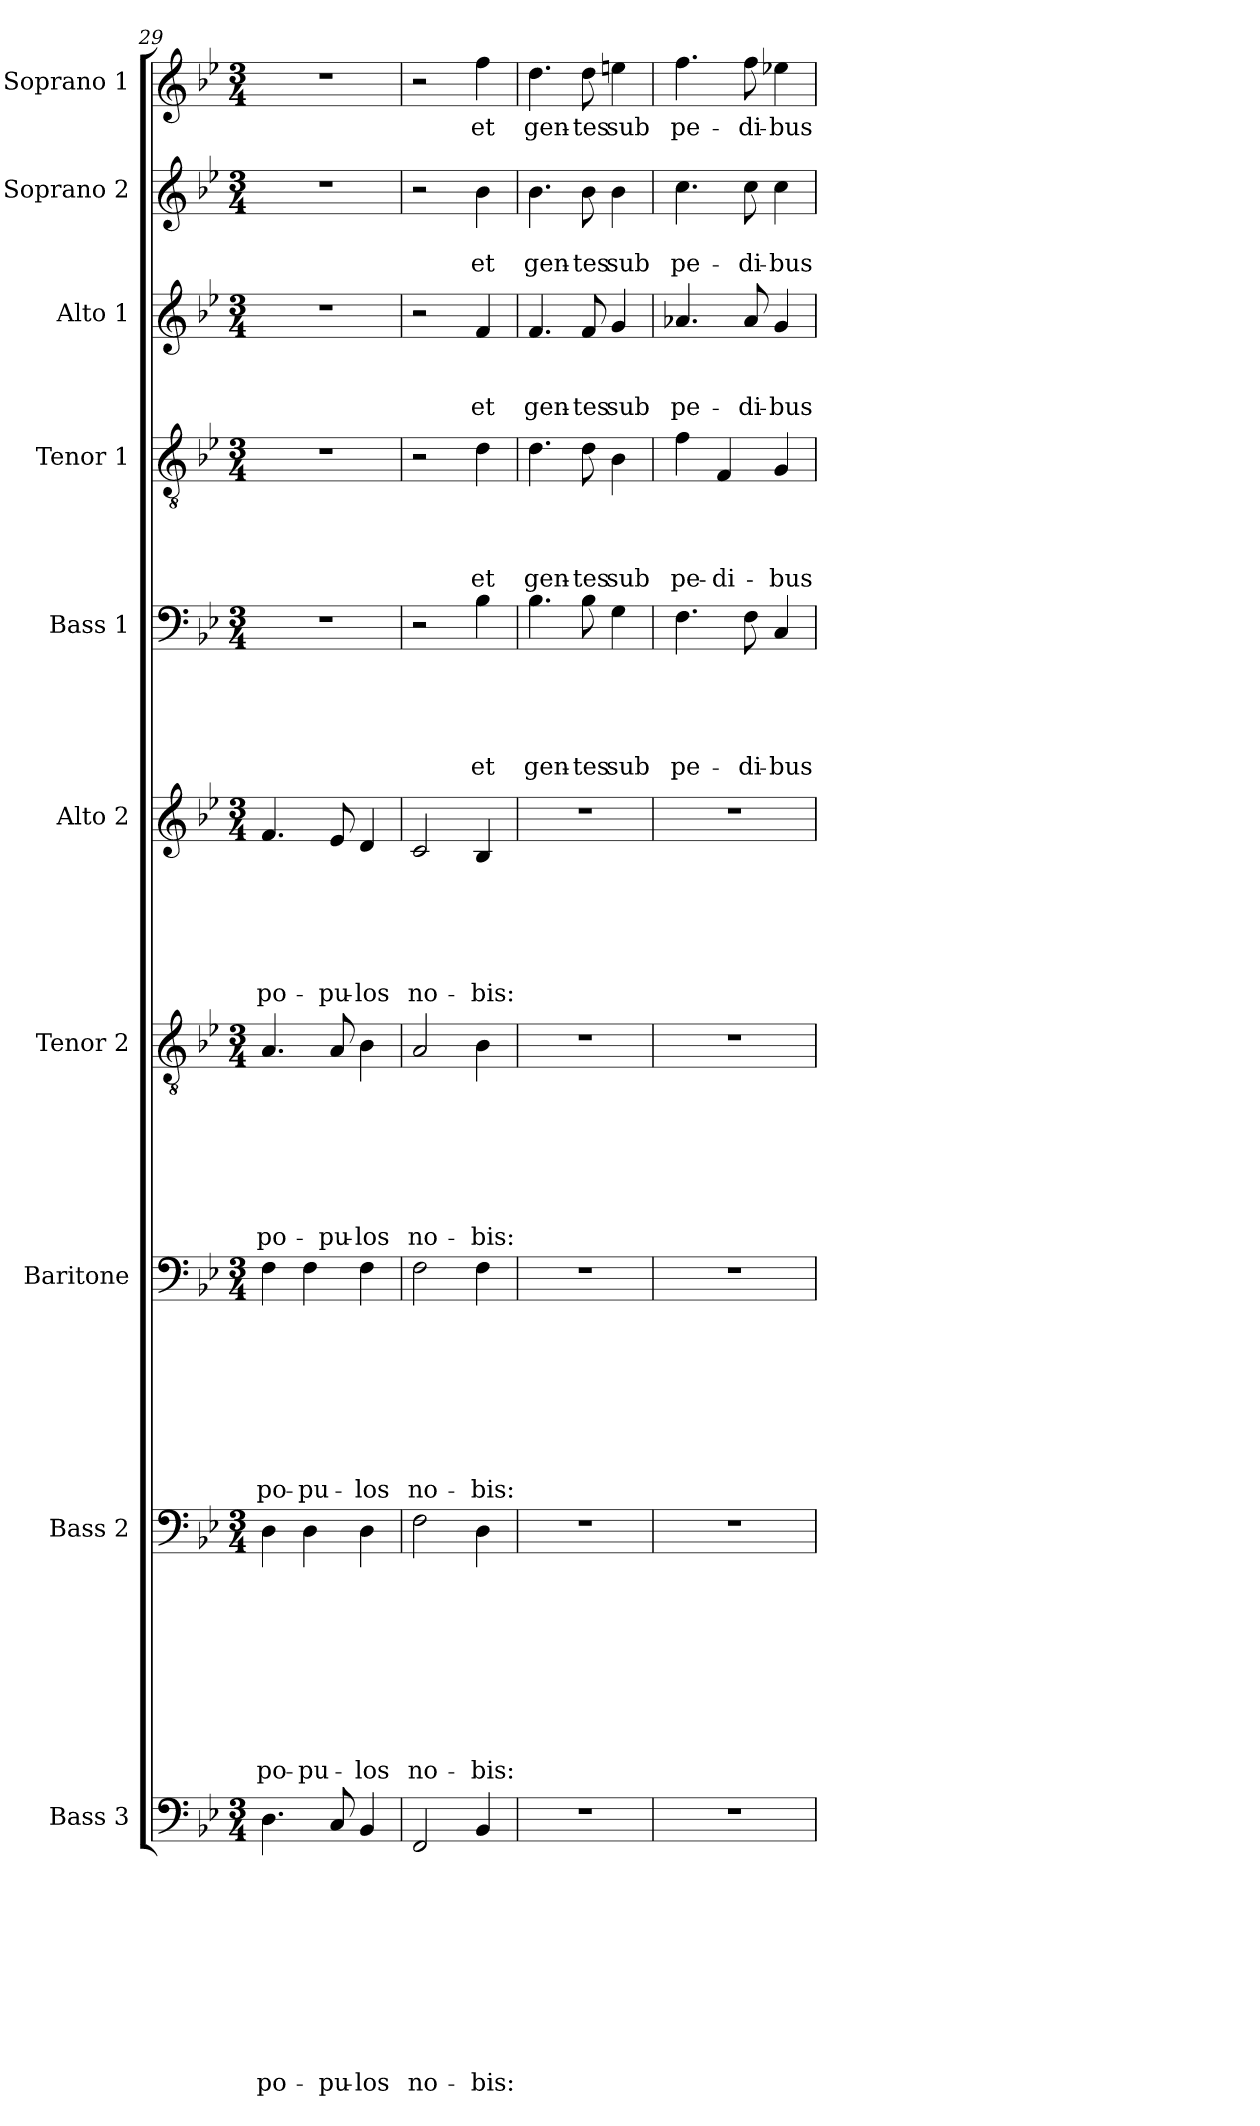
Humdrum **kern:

**kern	**text	**text	**text	**text	**text	**text	**text	**text	**text	**text	**kern	**text	**text	**text	**text	**text	**text	**text	**text	**text	**kern	**text	**text	**text	**text	**text	**text	**text	**text	**kern	**text	**text	**text	**text	**text	**text	**text	**kern	**text	**text	**text	**text	**text	**text	**kern	**text	**text	**text	**text	**text	**kern	**text	**text	**text	**text	**kern	**text	**text	**text	**kern	**text	**text	**kern	**text
*part10	*part10	*part10	*part10	*part10	*part10	*part10	*part10	*part10	*part10	*part10	*part9	*part9	*part9	*part9	*part9	*part9	*part9	*part9	*part9	*part9	*part8	*part8	*part8	*part8	*part8	*part8	*part8	*part8	*part8	*part7	*part7	*part7	*part7	*part7	*part7	*part7	*part7	*part6	*part6	*part6	*part6	*part6	*part6	*part6	*part5	*part5	*part5	*part5	*part5	*part5	*part4	*part4	*part4	*part4	*part4	*part3	*part3	*part3	*part3	*part2	*part2	*part2	*part1	*part1
*staff10	*staff10	*staff10	*staff10	*staff10	*staff10	*staff10	*staff10	*staff10	*staff10	*staff10	*staff9	*staff9	*staff9	*staff9	*staff9	*staff9	*staff9	*staff9	*staff9	*staff9	*staff8	*staff8	*staff8	*staff8	*staff8	*staff8	*staff8	*staff8	*staff8	*staff7	*staff7	*staff7	*staff7	*staff7	*staff7	*staff7	*staff7	*staff6	*staff6	*staff6	*staff6	*staff6	*staff6	*staff6	*staff5	*staff5	*staff5	*staff5	*staff5	*staff5	*staff4	*staff4	*staff4	*staff4	*staff4	*staff3	*staff3	*staff3	*staff3	*staff2	*staff2	*staff2	*staff1	*staff1
*I"Bass 3	*	*	*	*	*	*	*	*	*	*	*I"Bass 2	*	*	*	*	*	*	*	*	*	*I"Baritone	*	*	*	*	*	*	*	*	*I"Tenor 2	*	*	*	*	*	*	*	*I"Alto 2	*	*	*	*	*	*	*I"Bass 1	*	*	*	*	*	*I"Tenor 1	*	*	*	*	*I"Alto 1	*	*	*	*I"Soprano 2	*	*	*I"Soprano 1	*
*I'B.	*	*	*	*	*	*	*	*	*	*	*I'B.	*	*	*	*	*	*	*	*	*	*I'Bar.	*	*	*	*	*	*	*	*	*I'T.	*	*	*	*	*	*	*	*I'A.	*	*	*	*	*	*	*I'B.	*	*	*	*	*	*I'T.	*	*	*	*	*I'A.	*	*	*	*I'S.	*	*	*I'S.	*
*clefF4	*	*	*	*	*	*	*	*	*	*	*clefF4	*	*	*	*	*	*	*	*	*	*clefF4	*	*	*	*	*	*	*	*	*clefGv2	*	*	*	*	*	*	*	*clefG2	*	*	*	*	*	*	*clefF4	*	*	*	*	*	*clefGv2	*	*	*	*	*clefG2	*	*	*	*clefG2	*	*	*clefG2	*
*k[b-e-]	*	*	*	*	*	*	*	*	*	*	*k[b-e-]	*	*	*	*	*	*	*	*	*	*k[b-e-]	*	*	*	*	*	*	*	*	*k[b-e-]	*	*	*	*	*	*	*	*k[b-e-]	*	*	*	*	*	*	*k[b-e-]	*	*	*	*	*	*k[b-e-]	*	*	*	*	*k[b-e-]	*	*	*	*k[b-e-]	*	*	*k[b-e-]	*
*B-:	*	*	*	*	*	*	*	*	*	*	*B-:	*	*	*	*	*	*	*	*	*	*B-:	*	*	*	*	*	*	*	*	*B-:	*	*	*	*	*	*	*	*B-:	*	*	*	*	*	*	*B-:	*	*	*	*	*	*B-:	*	*	*	*	*B-:	*	*	*	*B-:	*	*	*B-:	*
*M3/4	*	*	*	*	*	*	*	*	*	*	*M3/4	*	*	*	*	*	*	*	*	*	*M3/4	*	*	*	*	*	*	*	*	*M3/4	*	*	*	*	*	*	*	*M3/4	*	*	*	*	*	*	*M3/4	*	*	*	*	*	*M3/4	*	*	*	*	*M3/4	*	*	*	*M3/4	*	*	*M3/4	*
=29	=29	=29	=29	=29	=29	=29	=29	=29	=29	=29	=29	=29	=29	=29	=29	=29	=29	=29	=29	=29	=29	=29	=29	=29	=29	=29	=29	=29	=29	=29	=29	=29	=29	=29	=29	=29	=29	=29	=29	=29	=29	=29	=29	=29	=29	=29	=29	=29	=29	=29	=29	=29	=29	=29	=29	=29	=29	=29	=29	=29	=29	=29	=29	=29
!	!	!	!	!	!	!	!	!	!	!LO:LY:b	!	!	!	!	!	!	!	!	!	!LO:LY:b	!	!	!	!	!	!	!	!	!LO:LY:b	!	!	!	!	!	!	!	!LO:LY:b	!	!	!	!	!	!	!LO:LY:b	!	!	!	!	!	!	!	!	!	!	!	!	!	!	!	!	!	!	!	!
4.D\	.	.	.	.	.	.	.	.	.	po-	4D\	.	.	.	.	.	.	.	.	po-	4F\	.	.	.	.	.	.	.	po-	4.A/	.	.	.	.	.	.	po-	4.f/	.	.	.	.	.	po-	2.r	.	.	.	.	.	2.r	.	.	.	.	2.r	.	.	.	2.r	.	.	2.r	.
!	!	!	!	!	!	!	!	!	!	!	!	!	!	!	!	!	!	!	!	!LO:LY:b	!	!	!	!	!	!	!	!	!LO:LY:b	!	!	!	!	!	!	!	!	!	!	!	!	!	!	!	!	!	!	!	!	!	!	!	!	!	!	!	!	!	!	!	!	!	!	!
.	.	.	.	.	.	.	.	.	.	.	4D\	.	.	.	.	.	.	.	.	-pu-	4F\	.	.	.	.	.	.	.	-pu-	.	.	.	.	.	.	.	.	.	.	.	.	.	.	.	.	.	.	.	.	.	.	.	.	.	.	.	.	.	.	.	.	.	.	.
!	!	!	!	!	!	!	!	!	!	!LO:LY:b	!	!	!	!	!	!	!	!	!	!	!	!	!	!	!	!	!	!	!	!	!	!	!	!	!	!	!LO:LY:b	!	!	!	!	!	!	!LO:LY:b	!	!	!	!	!	!	!	!	!	!	!	!	!	!	!	!	!	!	!	!
8C/	.	.	.	.	.	.	.	.	.	-pu-	.	.	.	.	.	.	.	.	.	.	.	.	.	.	.	.	.	.	.	8A/	.	.	.	.	.	.	-pu-	8e-/	.	.	.	.	.	-pu-	.	.	.	.	.	.	.	.	.	.	.	.	.	.	.	.	.	.	.	.
!	!	!	!	!	!	!	!	!	!	!LO:LY:b	!	!	!	!	!	!	!	!	!	!LO:LY:b	!	!	!	!	!	!	!	!	!LO:LY:b	!	!	!	!	!	!	!	!LO:LY:b	!	!	!	!	!	!	!LO:LY:b	!	!	!	!	!	!	!	!	!	!	!	!	!	!	!	!	!	!	!	!
4BB-/	.	.	.	.	.	.	.	.	.	-los	4D\	.	.	.	.	.	.	.	.	-los	4F\	.	.	.	.	.	.	.	-los	4B-\	.	.	.	.	.	.	-los	4d/	.	.	.	.	.	-los	.	.	.	.	.	.	.	.	.	.	.	.	.	.	.	.	.	.	.	.
!!LO:PB:g=z
=30	=30	=30	=30	=30	=30	=30	=30	=30	=30	=30	=30	=30	=30	=30	=30	=30	=30	=30	=30	=30	=30	=30	=30	=30	=30	=30	=30	=30	=30	=30	=30	=30	=30	=30	=30	=30	=30	=30	=30	=30	=30	=30	=30	=30	=30	=30	=30	=30	=30	=30	=30	=30	=30	=30	=30	=30	=30	=30	=30	=30	=30	=30	=30	=30
!	!	!	!	!	!	!	!	!	!	!LO:LY:b	!	!	!	!	!	!	!	!	!	!LO:LY:b	!	!	!	!	!	!	!	!	!LO:LY:b	!	!	!	!	!	!	!	!LO:LY:b	!	!	!	!	!	!	!LO:LY:b	!	!	!	!	!	!	!	!	!	!	!	!	!	!	!	!	!	!	!	!
2FF/	.	.	.	.	.	.	.	.	.	no-	2F\	.	.	.	.	.	.	.	.	no-	2F\	.	.	.	.	.	.	.	no-	2A/	.	.	.	.	.	.	no-	2c/	.	.	.	.	.	no-	2r	.	.	.	.	.	2r	.	.	.	.	2r	.	.	.	2r	.	.	2r	.
!	!	!	!	!	!	!	!	!	!	!LO:LY:b	!	!	!	!	!	!	!	!	!	!LO:LY:b	!	!	!	!	!	!	!	!	!LO:LY:b	!	!	!	!	!	!	!	!LO:LY:b	!	!	!	!	!	!	!LO:LY:b	!	!	!	!	!	!LO:LY:b	!	!	!	!	!LO:LY:b	!	!	!	!LO:LY:b	!	!	!LO:LY:b	!	!LO:LY:b
4BB-/	.	.	.	.	.	.	.	.	.	-bis:	4D\	.	.	.	.	.	.	.	.	-bis:	4F\	.	.	.	.	.	.	.	-bis:	4B-\	.	.	.	.	.	.	-bis:	4B-/	.	.	.	.	.	-bis:	4B-\	.	.	.	.	et	4d\	.	.	.	et	4f/	.	.	et	4b-\	.	et	4ff\	et
=31	=31	=31	=31	=31	=31	=31	=31	=31	=31	=31	=31	=31	=31	=31	=31	=31	=31	=31	=31	=31	=31	=31	=31	=31	=31	=31	=31	=31	=31	=31	=31	=31	=31	=31	=31	=31	=31	=31	=31	=31	=31	=31	=31	=31	=31	=31	=31	=31	=31	=31	=31	=31	=31	=31	=31	=31	=31	=31	=31	=31	=31	=31	=31	=31
!	!	!	!	!	!	!	!	!	!	!	!	!	!	!	!	!	!	!	!	!	!	!	!	!	!	!	!	!	!	!	!	!	!	!	!	!	!	!	!	!	!	!	!	!	!	!	!	!	!	!LO:LY:b	!	!	!	!	!LO:LY:b	!	!	!	!LO:LY:b	!	!	!LO:LY:b	!	!LO:LY:b
2.r	.	.	.	.	.	.	.	.	.	.	2.r	.	.	.	.	.	.	.	.	.	2.r	.	.	.	.	.	.	.	.	2.r	.	.	.	.	.	.	.	2.r	.	.	.	.	.	.	4.B-\	.	.	.	.	gen-	4.d\	.	.	.	gen-	4.f/	.	.	gen-	4.b-\	.	gen-	4.dd\	gen-
!	!	!	!	!	!	!	!	!	!	!	!	!	!	!	!	!	!	!	!	!	!	!	!	!	!	!	!	!	!	!	!	!	!	!	!	!	!	!	!	!	!	!	!	!	!	!	!	!	!	!LO:LY:b	!	!	!	!	!LO:LY:b	!	!	!	!LO:LY:b	!	!	!LO:LY:b	!	!LO:LY:b
.	.	.	.	.	.	.	.	.	.	.	.	.	.	.	.	.	.	.	.	.	.	.	.	.	.	.	.	.	.	.	.	.	.	.	.	.	.	.	.	.	.	.	.	.	8B-\	.	.	.	.	-tes	8d\	.	.	.	-tes	8f/	.	.	-tes	8b-\	.	-tes	8dd\	-tes
!	!	!	!	!	!	!	!	!	!	!	!	!	!	!	!	!	!	!	!	!	!	!	!	!	!	!	!	!	!	!	!	!	!	!	!	!	!	!	!	!	!	!	!	!	!	!	!	!	!	!LO:LY:b	!	!	!	!	!LO:LY:b	!	!	!	!LO:LY:b	!	!	!LO:LY:b	!	!LO:LY:b
.	.	.	.	.	.	.	.	.	.	.	.	.	.	.	.	.	.	.	.	.	.	.	.	.	.	.	.	.	.	.	.	.	.	.	.	.	.	.	.	.	.	.	.	.	4G\	.	.	.	.	sub	4B-\	.	.	.	sub	4g/	.	.	sub	4b-\	.	sub	4een\	sub
=32	=32	=32	=32	=32	=32	=32	=32	=32	=32	=32	=32	=32	=32	=32	=32	=32	=32	=32	=32	=32	=32	=32	=32	=32	=32	=32	=32	=32	=32	=32	=32	=32	=32	=32	=32	=32	=32	=32	=32	=32	=32	=32	=32	=32	=32	=32	=32	=32	=32	=32	=32	=32	=32	=32	=32	=32	=32	=32	=32	=32	=32	=32	=32	=32
!	!	!	!	!	!	!	!	!	!	!	!	!	!	!	!	!	!	!	!	!	!	!	!	!	!	!	!	!	!	!	!	!	!	!	!	!	!	!	!	!	!	!	!	!	!	!	!	!	!	!LO:LY:b	!	!	!	!	!LO:LY:b	!	!	!	!LO:LY:b	!	!	!LO:LY:b	!	!LO:LY:b
2.r	.	.	.	.	.	.	.	.	.	.	2.r	.	.	.	.	.	.	.	.	.	2.r	.	.	.	.	.	.	.	.	2.r	.	.	.	.	.	.	.	2.r	.	.	.	.	.	.	4.F\	.	.	.	.	pe-	4f\	.	.	.	pe-	4.a-X/	.	.	pe-	4.cc\	.	pe-	4.ff\	pe-
!	!	!	!	!	!	!	!	!	!	!	!	!	!	!	!	!	!	!	!	!	!	!	!	!	!	!	!	!	!	!	!	!	!	!	!	!	!	!	!	!	!	!	!	!	!	!	!	!	!	!	!	!	!	!	!LO:LY:b	!	!	!	!	!	!	!	!	!
.	.	.	.	.	.	.	.	.	.	.	.	.	.	.	.	.	.	.	.	.	.	.	.	.	.	.	.	.	.	.	.	.	.	.	.	.	.	.	.	.	.	.	.	.	.	.	.	.	.	.	4F/	.	.	.	-di-	.	.	.	.	.	.	.	.	.
!	!	!	!	!	!	!	!	!	!	!	!	!	!	!	!	!	!	!	!	!	!	!	!	!	!	!	!	!	!	!	!	!	!	!	!	!	!	!	!	!	!	!	!	!	!	!	!	!	!	!LO:LY:b	!	!	!	!	!	!	!	!	!LO:LY:b	!	!	!LO:LY:b	!	!LO:LY:b
.	.	.	.	.	.	.	.	.	.	.	.	.	.	.	.	.	.	.	.	.	.	.	.	.	.	.	.	.	.	.	.	.	.	.	.	.	.	.	.	.	.	.	.	.	8F\	.	.	.	.	-di-	.	.	.	.	.	8a-/	.	.	-di-	8cc\	.	-di-	8ff\	-di-
!	!	!	!	!	!	!	!	!	!	!	!	!	!	!	!	!	!	!	!	!	!	!	!	!	!	!	!	!	!	!	!	!	!	!	!	!	!	!	!	!	!	!	!	!	!	!	!	!	!	!LO:LY:b	!	!	!	!	!LO:LY:b	!	!	!	!LO:LY:b	!	!	!LO:LY:b	!	!LO:LY:b
.	.	.	.	.	.	.	.	.	.	.	.	.	.	.	.	.	.	.	.	.	.	.	.	.	.	.	.	.	.	.	.	.	.	.	.	.	.	.	.	.	.	.	.	.	4C/	.	.	.	.	-bus	4G/	.	.	.	-bus	4g/	.	.	-bus	4cc\	.	-bus	4ee-X\	-bus
=	=	=	=	=	=	=	=	=	=	=	=	=	=	=	=	=	=	=	=	=	=	=	=	=	=	=	=	=	=	=	=	=	=	=	=	=	=	=	=	=	=	=	=	=	=	=	=	=	=	=	=	=	=	=	=	=	=	=	=	=	=	=	=	=
*-	*-	*-	*-	*-	*-	*-	*-	*-	*-	*-	*-	*-	*-	*-	*-	*-	*-	*-	*-	*-	*-	*-	*-	*-	*-	*-	*-	*-	*-	*-	*-	*-	*-	*-	*-	*-	*-	*-	*-	*-	*-	*-	*-	*-	*-	*-	*-	*-	*-	*-	*-	*-	*-	*-	*-	*-	*-	*-	*-	*-	*-	*-	*-	*-
